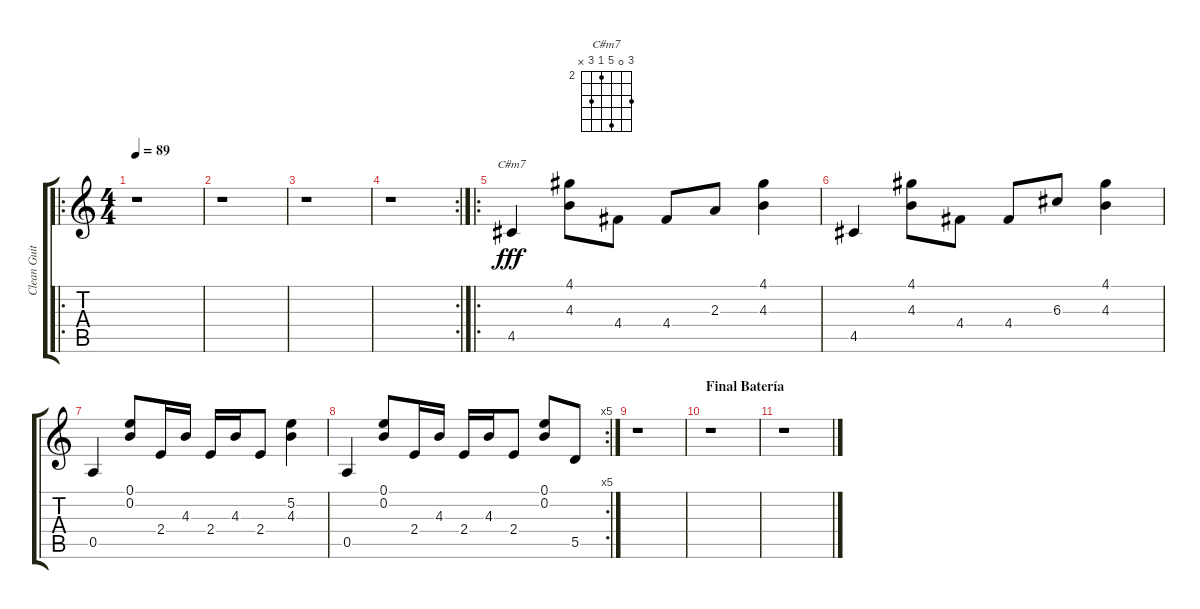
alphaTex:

\track ("Clean Guitar" "Clean Guit") {instrument electricguitarclean}
\staff {score tabs}
\tuning (E4 B3 G3 D3 A2 E2) {hide}
\chord ("C#m7" 4 0 6 2 4 x) {firstfret 2}
\ro
\ts (4 4)
\tempo 89
\clef g2
\ks c
r.1{dy fff} |
r.1 |
r.1 |
\rc 2
r.1 |
\ro
4.5.4{ch "C#m7"} (4.1 4.3).8 4.4.8 4.4.8 2.3.8 (4.1 4.3).4 |
4.5.4 (4.1 4.3).8 4.4.8 4.4.8 6.3.8 (4.1 4.3).4 |
0.5.4 (0.1 0.2).8 2.4.16 4.3.16 2.4.16 4.3.16 2.4.8 (5.2 4.3).4 |
\rc 5
0.5.4 (0.1 0.2).8 2.4.16 4.3.16 2.4.16 4.3.16 2.4.8 (0.1 0.2).8 5.5.8 |
r.1 |
\section ("" "Final Batería")
r.1 |
r.1
